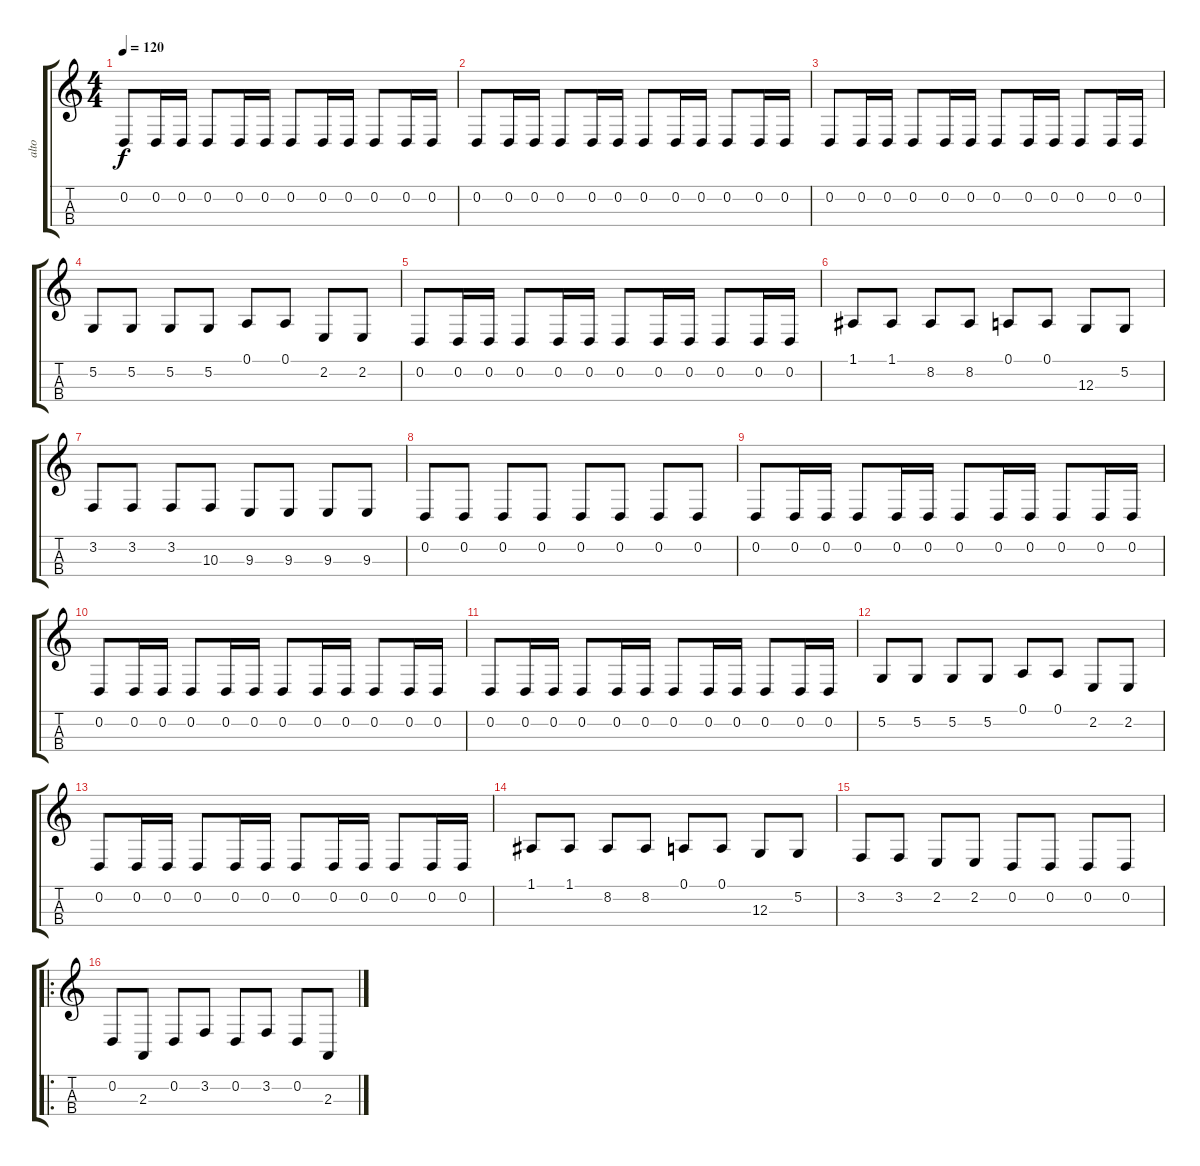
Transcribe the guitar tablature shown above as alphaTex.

\track ("alto" "alto") {instrument stringensemble1}
\staff {score tabs}
\tuning (A3 D3 G2 C2) {hide}
\ts (4 4)
\tempo 120
\clef g2
\ks c
0.2.8{dy f} 0.2.16 0.2.16 0.2.8 0.2.16 0.2.16 0.2.8 0.2.16 0.2.16 0.2.8 0.2.16 0.2.16 |
0.2.8 0.2.16 0.2.16 0.2.8 0.2.16 0.2.16 0.2.8 0.2.16 0.2.16 0.2.8 0.2.16 0.2.16 |
0.2.8 0.2.16 0.2.16 0.2.8 0.2.16 0.2.16 0.2.8 0.2.16 0.2.16 0.2.8 0.2.16 0.2.16 |
5.2.8 5.2.8 5.2.8 5.2.8 0.1.8 0.1.8 2.2.8 2.2.8 |
0.2.8 0.2.16 0.2.16 0.2.8 0.2.16 0.2.16 0.2.8 0.2.16 0.2.16 0.2.8 0.2.16 0.2.16 |
1.1.8 1.1.8 8.2.8 8.2.8 0.1.8 0.1.8 12.3.8 5.2.8 |
3.2.8 3.2.8 3.2.8 10.3.8 9.3.8 9.3.8 9.3.8 9.3.8 |
0.2.8 0.2.8 0.2.8 0.2.8 0.2.8 0.2.8 0.2.8 0.2.8 |
0.2.8 0.2.16 0.2.16 0.2.8 0.2.16 0.2.16 0.2.8 0.2.16 0.2.16 0.2.8 0.2.16 0.2.16 |
0.2.8 0.2.16 0.2.16 0.2.8 0.2.16 0.2.16 0.2.8 0.2.16 0.2.16 0.2.8 0.2.16 0.2.16 |
0.2.8 0.2.16 0.2.16 0.2.8 0.2.16 0.2.16 0.2.8 0.2.16 0.2.16 0.2.8 0.2.16 0.2.16 |
5.2.8 5.2.8 5.2.8 5.2.8 0.1.8 0.1.8 2.2.8 2.2.8 |
0.2.8 0.2.16 0.2.16 0.2.8 0.2.16 0.2.16 0.2.8 0.2.16 0.2.16 0.2.8 0.2.16 0.2.16 |
1.1.8 1.1.8 8.2.8 8.2.8 0.1.8 0.1.8 12.3.8 5.2.8 |
3.2.8 3.2.8 2.2.8 2.2.8 0.2.8 0.2.8 0.2.8 0.2.8 |
\ro
0.2.8 2.3.8 0.2.8 3.2.8 0.2.8 3.2.8 0.2.8 2.3.8
